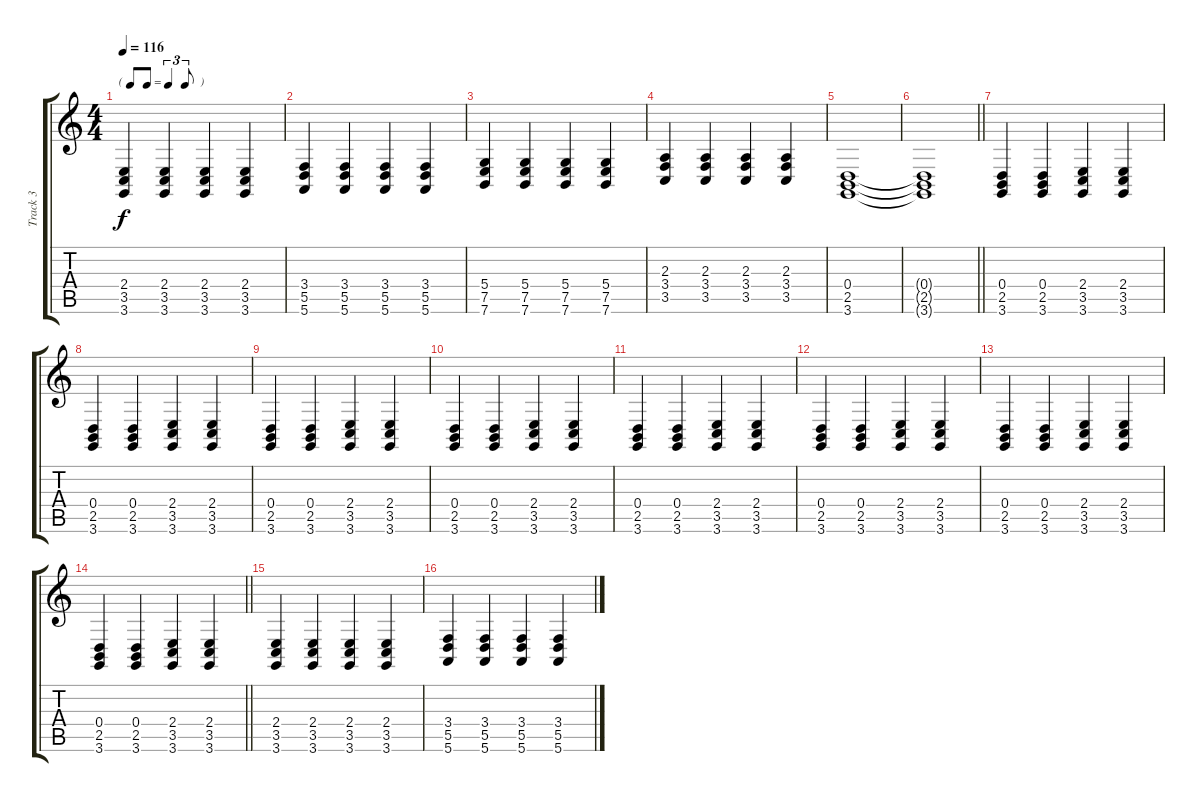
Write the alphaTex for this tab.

\track ("Track 3" "Track 3") {instrument electricgrandpiano}
\staff {score tabs}
\tuning (E4 B3 G3 D3 A2 E2) {hide}
\ts (4 4)
\tf triplet8th
\tempo 116
\clef g2
\ks c
(2.4 3.5 3.6).4{dy f} (2.4 3.5 3.6).4 (2.4 3.5 3.6).4 (2.4 3.5 3.6).4 |
(3.4 5.5 5.6).4 (3.4 5.5 5.6).4 (3.4 5.5 5.6).4 (3.4 5.5 5.6).4 |
(5.4 7.5 7.6).4 (5.4 7.5 7.6).4 (5.4 7.5 7.6).4 (5.4 7.5 7.6).4 |
(2.3 3.4 3.5).4 (2.3 3.4 3.5).4 (2.3 3.4 3.5).4 (2.3 3.4 3.5).4 |
(0.4 2.5 3.6).1 |
\barLineRight lightlight
(0.4{t} 2.5{t} 3.6{t}).1 |
(0.4 2.5 3.6).4 (0.4 2.5 3.6).4 (2.4 3.5 3.6).4 (2.4 3.5 3.6).4 |
(0.4 2.5 3.6).4 (0.4 2.5 3.6).4 (2.4 3.5 3.6).4 (2.4 3.5 3.6).4 |
(0.4 2.5 3.6).4 (0.4 2.5 3.6).4 (2.4 3.5 3.6).4 (2.4 3.5 3.6).4 |
(0.4 2.5 3.6).4 (0.4 2.5 3.6).4 (2.4 3.5 3.6).4 (2.4 3.5 3.6).4 |
(0.4 2.5 3.6).4 (0.4 2.5 3.6).4 (2.4 3.5 3.6).4 (2.4 3.5 3.6).4 |
(0.4 2.5 3.6).4 (0.4 2.5 3.6).4 (2.4 3.5 3.6).4 (2.4 3.5 3.6).4 |
(0.4 2.5 3.6).4 (0.4 2.5 3.6).4 (2.4 3.5 3.6).4 (2.4 3.5 3.6).4 |
\barLineRight lightlight
(0.4 2.5 3.6).4 (0.4 2.5 3.6).4 (2.4 3.5 3.6).4 (2.4 3.5 3.6).4 |
(2.4 3.5 3.6).4 (2.4 3.5 3.6).4 (2.4 3.5 3.6).4 (2.4 3.5 3.6).4 |
(3.4 5.5 5.6).4 (3.4 5.5 5.6).4 (3.4 5.5 5.6).4 (3.4 5.5 5.6).4
